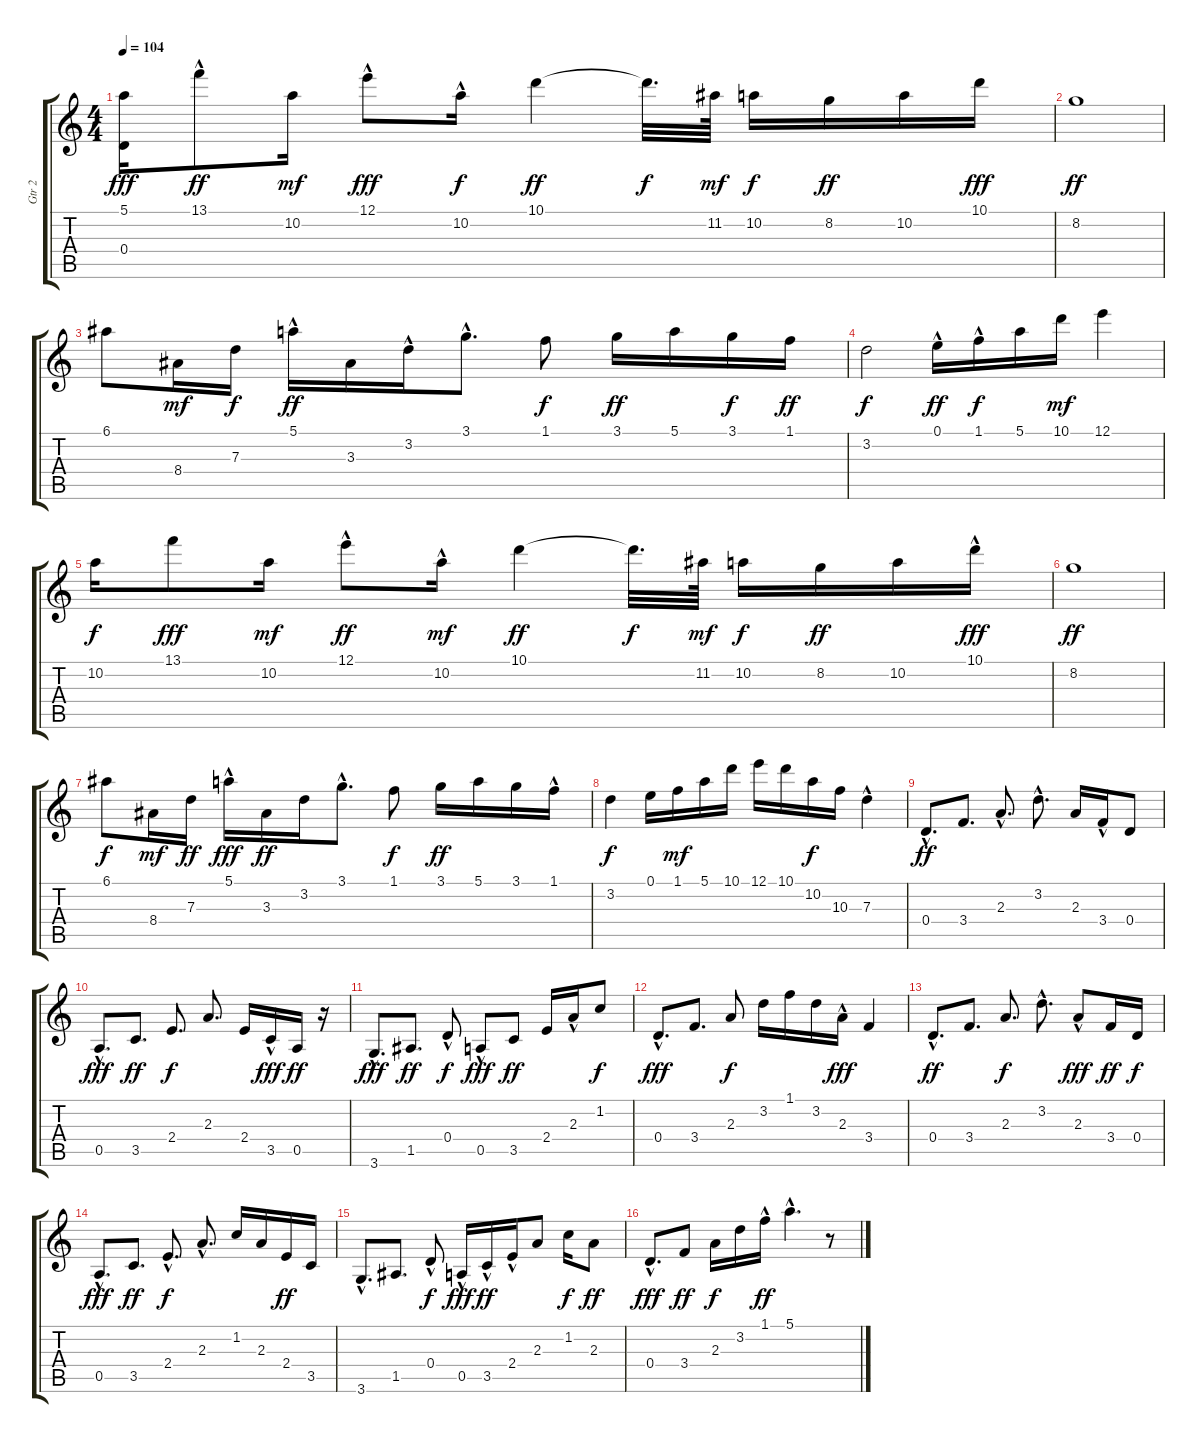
\track ("Gtr 2" "Gtr 2") {instrument acousticguitarsteel}
\staff {score tabs}
\tuning (E4 B3 G3 D3 A2 E2) {hide}
\ts (4 4)
\tempo 104
\clef g2
\ks c
(5.1 0.4).16{dy fff} 13.1{hac}.8{dy ff} 10.2.16{dy mf} 12.1{hac}.8{dy fff} 10.2{hac}.16{dy f} 10.1.4{dy ff} 10.1{t}.32{d dy f} 11.2.64{dy mf} 10.2.16{dy f} 8.2.16{dy ff} 10.2.16 10.1.16{dy fff} |
8.2.1{dy ff} |
6.1.8 8.4.16{dy mf} 7.3.16{dy f} 5.1{hac}.16{dy ff} 3.3.16 3.2{hac}.16 3.1{hac}.8{d} 1.1.8{dy f} 3.1.16{dy ff} 5.1.16 3.1.16{dy f} 1.1.16{dy ff} |
3.2.2{dy f} 0.1{hac}.16{dy ff} 1.1{hac}.16{dy f} 5.1.16 10.1.16{dy mf} 12.1.4 |
10.2.16{dy f} 13.1.8{dy fff} 10.2.16{dy mf} 12.1{hac}.8{dy ff} 10.2{hac}.16{dy mf} 10.1.4{dy ff} 10.1{t}.32{d dy f} 11.2.64{dy mf} 10.2.16{dy f} 8.2.16{dy ff} 10.2.16 10.1{hac}.16{dy fff} |
8.2.1{dy ff} |
6.1.8{dy f} 8.4.16{dy mf} 7.3.16{dy ff} 5.1{hac}.16{dy fff} 3.3.16{dy ff} 3.2.16 3.1{hac}.8{d} 1.1.8{dy f} 3.1.16{dy ff} 5.1.16 3.1.16 1.1{hac}.16 |
3.2.4{dy f} 0.1.16 1.1.16{dy mf} 5.1.16 10.1.16 12.1.16 10.1.16 10.2.16{dy f} 10.3.16 7.3{hac}.4 |
0.4{hac}.8{d dy ff} 3.4.8{d} 2.3{hac}.8{d} 3.2{hac}.8{d} 2.3.16 3.4{hac}.16 0.4.8 |
0.5{hac}.8{d dy fff} 3.5.8{d dy ff} 2.4.8{d dy f} 2.3.8{d} 2.4.16 3.5{hac}.16{dy fff} 0.5.16{dy ff} r.16 |
3.6{hac}.8{d dy fff} 1.5.8{d dy ff} 0.4{hac}.8{dy f} 0.5{hac}.8{dy fff} 3.5.8{dy ff} 2.4.16 2.3{hac}.16 1.2.8{dy f} |
0.4{hac}.8{d dy fff} 3.4.8{d} 2.3.8{dy f} 3.2.16 1.1.16 3.2.16 2.3{hac}.16{dy fff} 3.4.4 |
0.4{hac}.8{d dy ff} 3.4.8{d} 2.3.8{d dy f} 3.2{hac}.8{d} 2.3{hac}.8{dy fff} 3.4.16{dy ff} 0.4.16{dy f} |
0.5{hac}.8{d dy fff} 3.5.8{d dy ff} 2.4{hac}.8{d dy f} 2.3{hac}.8{d} 1.2.16 2.3.16 2.4.16{dy ff} 3.5.16 |
3.6{hac}.8{d} 1.5.8{d} 0.4{hac}.8{dy f} 0.5{hac}.16{dy fff} 3.5{hac}.16{dy ff} 2.4{hac}.16 2.3.8 1.2.16{dy f} 2.3.8{dy ff} |
0.4{hac}.8{d dy fff} 3.4.8{dy ff} 2.3.16{dy f} 3.2.16 1.1{hac}.16{dy ff} 5.1{hac}.4{d} r.8
